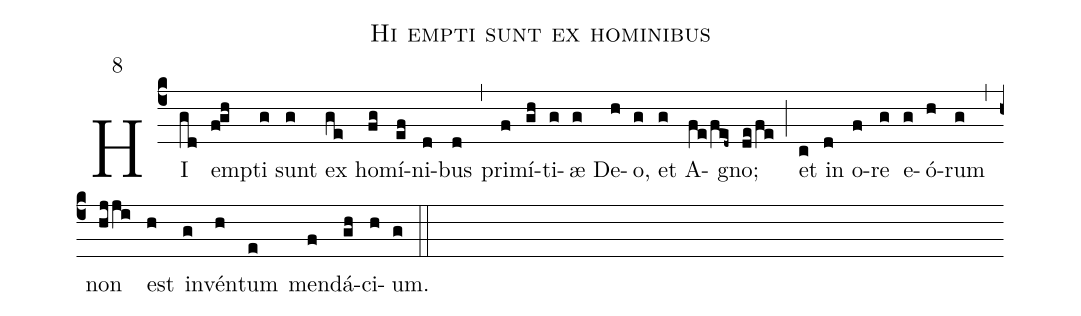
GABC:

name: Hi empti sunt ex hominibus;
mode: 8;
%%
(c4)
HI(gd) em(f!gh)pti(g) sunt(g) ex(ge) ho(fg)mí(ef)ni(d)bus(d) (,)
pri(f)mí(gh)ti(g)æ(g) De(h)o,(g) et(g) A(fe/fed~)gno;(de/fe) (;)
et(c) in(d) o(f)re(g) e(g)ó(h)rum(g) (,)
non(hjji) est(h) in(g)vén(h)tum(e) men(f)dá(gh)ci(h)um.(g) (::)
